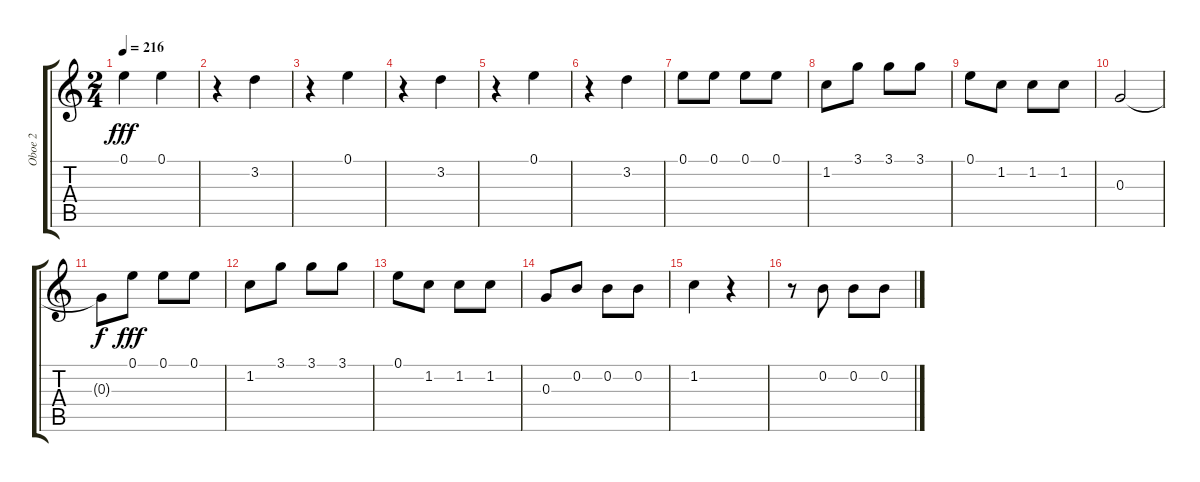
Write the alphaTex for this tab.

\track ("Oboe 2" "Oboe 2") {instrument acousticguitarnylon}
\staff {score tabs}
\tuning (E4 B3 G3 D3 A2 E2) {hide}
\ts (2 4)
\tempo 216
\clef g2
\ks c
0.1.4{dy fff} 0.1.4 |
r.4 3.2.4 |
r.4 0.1.4 |
r.4 3.2.4 |
r.4 0.1.4 |
r.4 3.2.4 |
0.1.8 0.1.8 0.1.8 0.1.8 |
1.2.8 3.1.8 3.1.8 3.1.8 |
0.1.8 1.2.8 1.2.8 1.2.8 |
0.3.2 |
0.3{t}.8{dy f} 0.1.8{dy fff} 0.1.8 0.1.8 |
1.2.8 3.1.8 3.1.8 3.1.8 |
0.1.8 1.2.8 1.2.8 1.2.8 |
0.3.8 0.2.8 0.2.8 0.2.8 |
1.2.4 r.4 |
r.8 0.2.8 0.2.8 0.2.8
